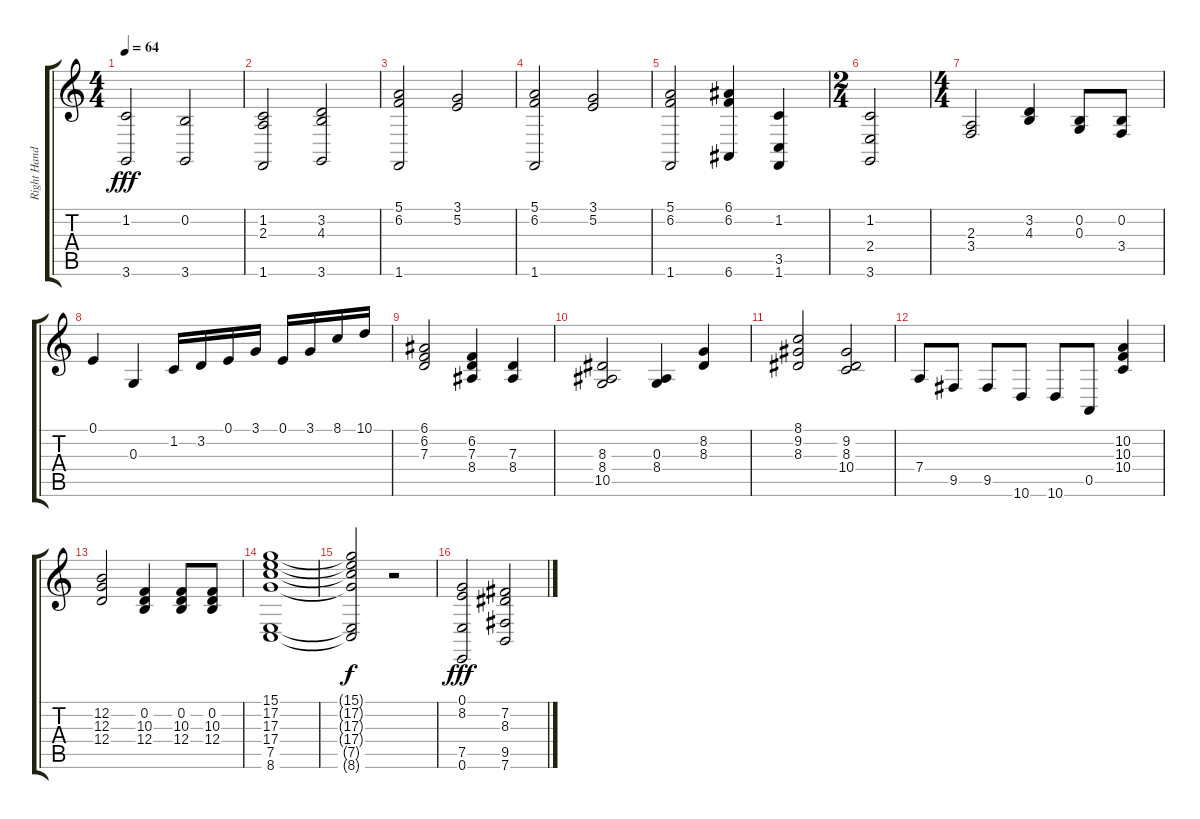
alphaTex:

\track ("Right Hand" "Right Hand") {instrument stringensemble1}
\staff {score tabs}
\tuning (E4 B3 G3 D3 A2 E2) {hide}
\ts (4 4)
\tempo 64
\clef g2
\ks c
(1.2 3.6).2{dy fff} (0.2 3.6).2 |
(1.2 2.3 1.6).2 (3.2 4.3 3.6).2 |
(5.1 6.2 1.6).2 (3.1 5.2).2 |
(5.1 6.2 1.6).2 (3.1 5.2).2 |
(5.1 6.2 1.6).2 (6.1 6.2 6.6).4 (1.2 3.5 1.6).4 |
\ts (2 4)
(1.2 2.4 3.6).2 |
\ts (4 4)
(2.3 3.4).2 (3.2 4.3).4 (0.2 0.3).8{volume 9} (0.2 3.4).8 |
0.1.4{volume 12} 0.3.4{volume 13} 1.2.16 3.2.16 0.1.16 3.1.16 0.1.16 3.1.16 8.1.16 10.1.16 |
(6.1 6.2 7.3).2 (6.2 7.3 8.4).4{volume 12} (7.3 8.4).4{volume 11} |
(8.3 8.4 10.5).2 (0.3 8.4).4 (8.2 8.3).4 |
(8.1 9.2 8.3).2 (9.2 8.3 10.4).2 |
7.4.8{volume 13} 9.5.8 9.5.8 10.6.8 10.6.8 0.5.8 (10.2 10.3 10.4).4{volume 12} |
(12.2 12.3 12.4).2{volume 11} (0.2 10.3 12.4).4{volume 10} (0.2 10.3 12.4).8{volume 11} (0.2 10.3 12.4).8{volume 11} |
(15.1 17.2 17.3 17.4 7.5 8.6).1{volume 11} |
(15.1{t} 17.2{t} 17.3{t} 17.4{t} 7.5{t} 8.6{t}).2{dy f volume 11} r.2 |
(0.1 8.2 7.5 0.6).2{dy fff volume 10} (7.2 8.3 9.5 7.6).2{volume 9}
